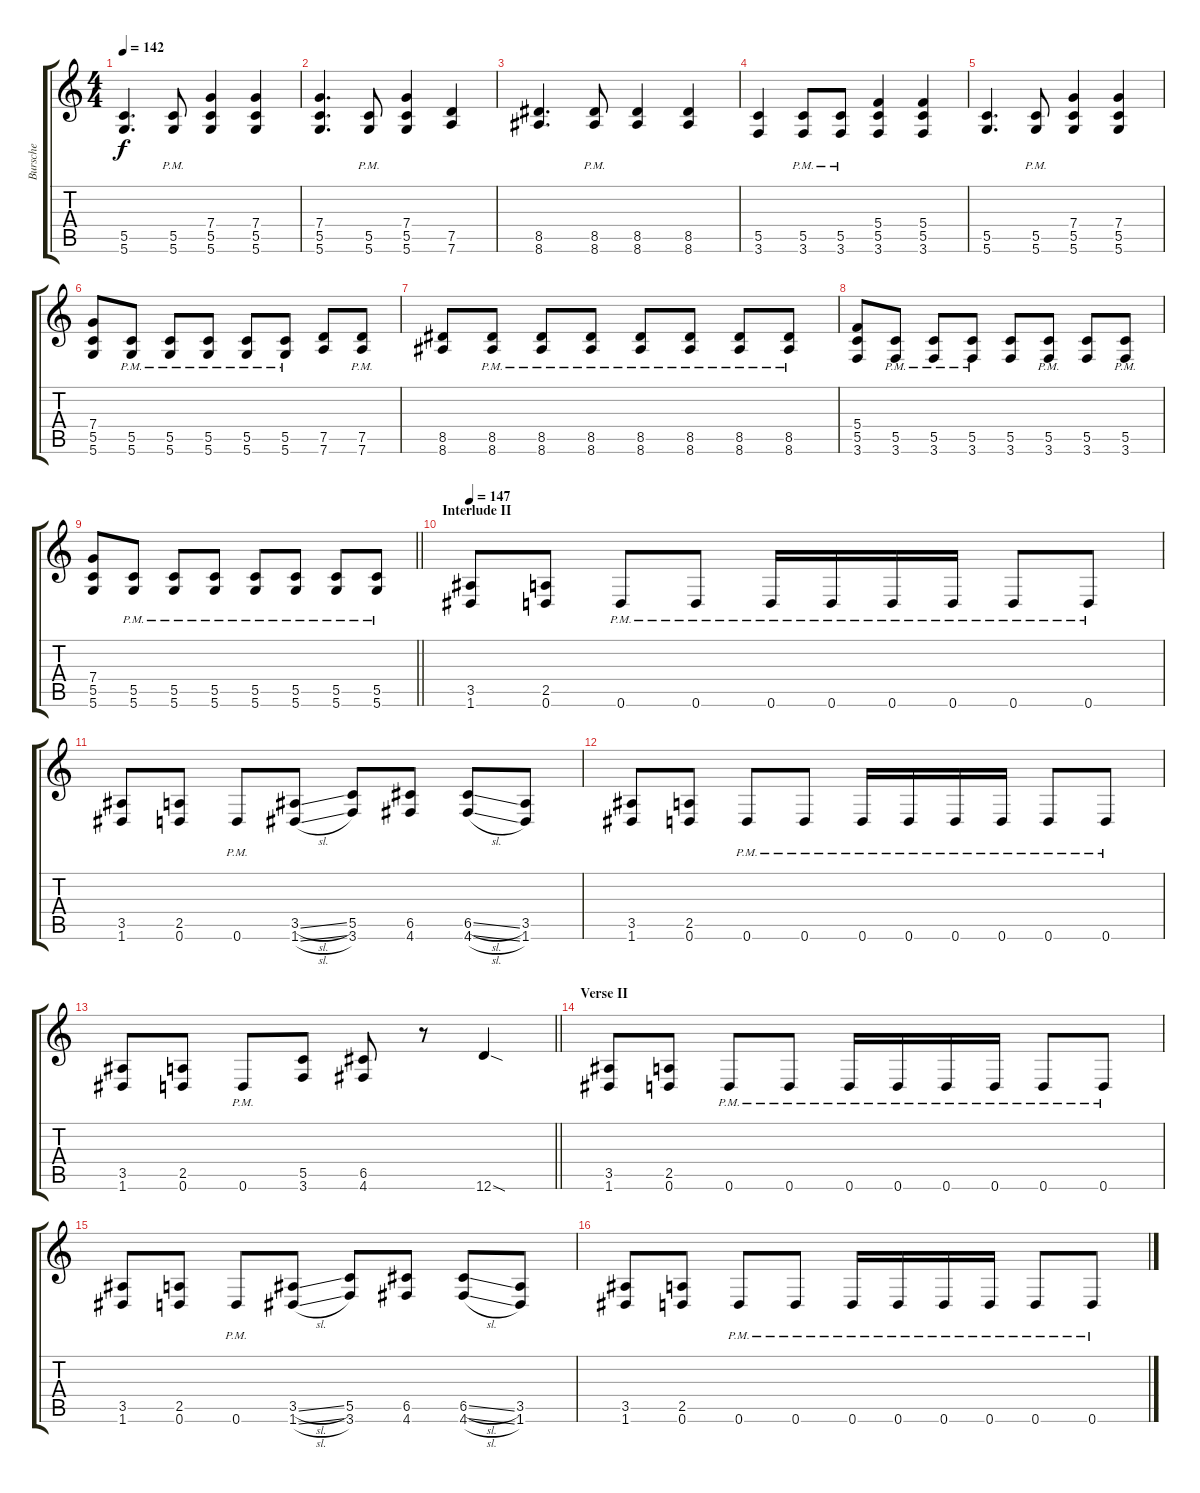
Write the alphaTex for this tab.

\track ("Bursche" "Bursche") {instrument distortionguitar}
\staff {score tabs}
\tuning (D4 A3 F3 C3 G2 D2) {hide}
\ts (4 4)
\tempo 142
\clef g2
\ks c
(5.5 5.6).4{d dy f} (5.5{pm} 5.6{pm}).8 (7.4 5.5 5.6).4 (7.4 5.5 5.6).4 |
(7.4 5.5 5.6).4{d} (5.5{pm} 5.6{pm}).8 (7.4 5.5 5.6).4 (7.5 7.6).4 |
(8.5 8.6).4{d} (8.5{pm} 8.6{pm}).8 (8.5 8.6).4 (8.5 8.6).4 |
(5.5 3.6).4 (5.5{pm} 3.6{pm}).8 (5.5{pm} 3.6{pm}).8 (5.4 5.5 3.6).4 (5.4 5.5 3.6).4 |
(5.5 5.6).4{d} (5.5{pm} 5.6{pm}).8 (7.4 5.5 5.6).4 (7.4 5.5 5.6).4 |
(7.4 5.5 5.6).8 (5.5{pm} 5.6{pm}).8 (5.5{pm} 5.6{pm}).8 (5.5{pm} 5.6{pm}).8 (5.5{pm} 5.6{pm}).8 (5.5{pm} 5.6{pm}).8 (7.5 7.6).8 (7.5{pm} 7.6{pm}).8 |
(8.5 8.6).8 (8.5{pm} 8.6{pm}).8 (8.5{pm} 8.6{pm}).8 (8.5{pm} 8.6{pm}).8 (8.5{pm} 8.6{pm}).8 (8.5{pm} 8.6{pm}).8 (8.5{pm} 8.6{pm}).8 (8.5{pm} 8.6{pm}).8 |
(5.4 5.5 3.6).8 (5.5{pm} 3.6{pm}).8 (5.5{pm} 3.6{pm}).8 (5.5{pm} 3.6{pm}).8 (5.5 3.6).8 (5.5{pm} 3.6{pm}).8 (5.5 3.6).8 (5.5{pm} 3.6{pm}).8 |
\barLineRight lightlight
(7.4 5.5 5.6).8 (5.5{pm} 5.6{pm}).8 (5.5{pm} 5.6{pm}).8 (5.5{pm} 5.6{pm}).8 (5.5{pm} 5.6{pm}).8 (5.5{pm} 5.6{pm}).8 (5.5{pm} 5.6{pm}).8 (5.5{pm} 5.6{pm}).8 |
\section ("" "Interlude II")
\tempo 147
(3.5 1.6).8 (2.5 0.6).8 0.6{pm}.8 0.6{pm}.8 0.6{pm}.16 0.6{pm}.16 0.6{pm}.16 0.6{pm}.16 0.6{pm}.8 0.6{pm}.8 |
(3.5 1.6).8 (2.5 0.6).8 0.6{pm}.8 (3.5{sl} 1.6{sl}).8 (5.5 3.6).8 (6.5 4.6).8 (6.5{sl} 4.6{sl}).8 (3.5 1.6).8 |
(3.5 1.6).8 (2.5 0.6).8 0.6{pm}.8 0.6{pm}.8 0.6{pm}.16 0.6{pm}.16 0.6{pm}.16 0.6{pm}.16 0.6{pm}.8 0.6{pm}.8 |
\barLineRight lightlight
(3.5 1.6).8 (2.5 0.6).8 0.6{pm}.8 (5.5 3.6).8 (6.5 4.6).8 r.8 12.6{sod}.4 |
\section ("" "Verse II")
(3.5 1.6).8 (2.5 0.6).8 0.6{pm}.8 0.6{pm}.8 0.6{pm}.16 0.6{pm}.16 0.6{pm}.16 0.6{pm}.16 0.6{pm}.8 0.6{pm}.8 |
(3.5 1.6).8 (2.5 0.6).8 0.6{pm}.8 (3.5{sl} 1.6{sl}).8 (5.5 3.6).8 (6.5 4.6).8 (6.5{sl} 4.6{sl}).8 (3.5 1.6).8 |
(3.5 1.6).8 (2.5 0.6).8 0.6{pm}.8 0.6{pm}.8 0.6{pm}.16 0.6{pm}.16 0.6{pm}.16 0.6{pm}.16 0.6{pm}.8 0.6{pm}.8
